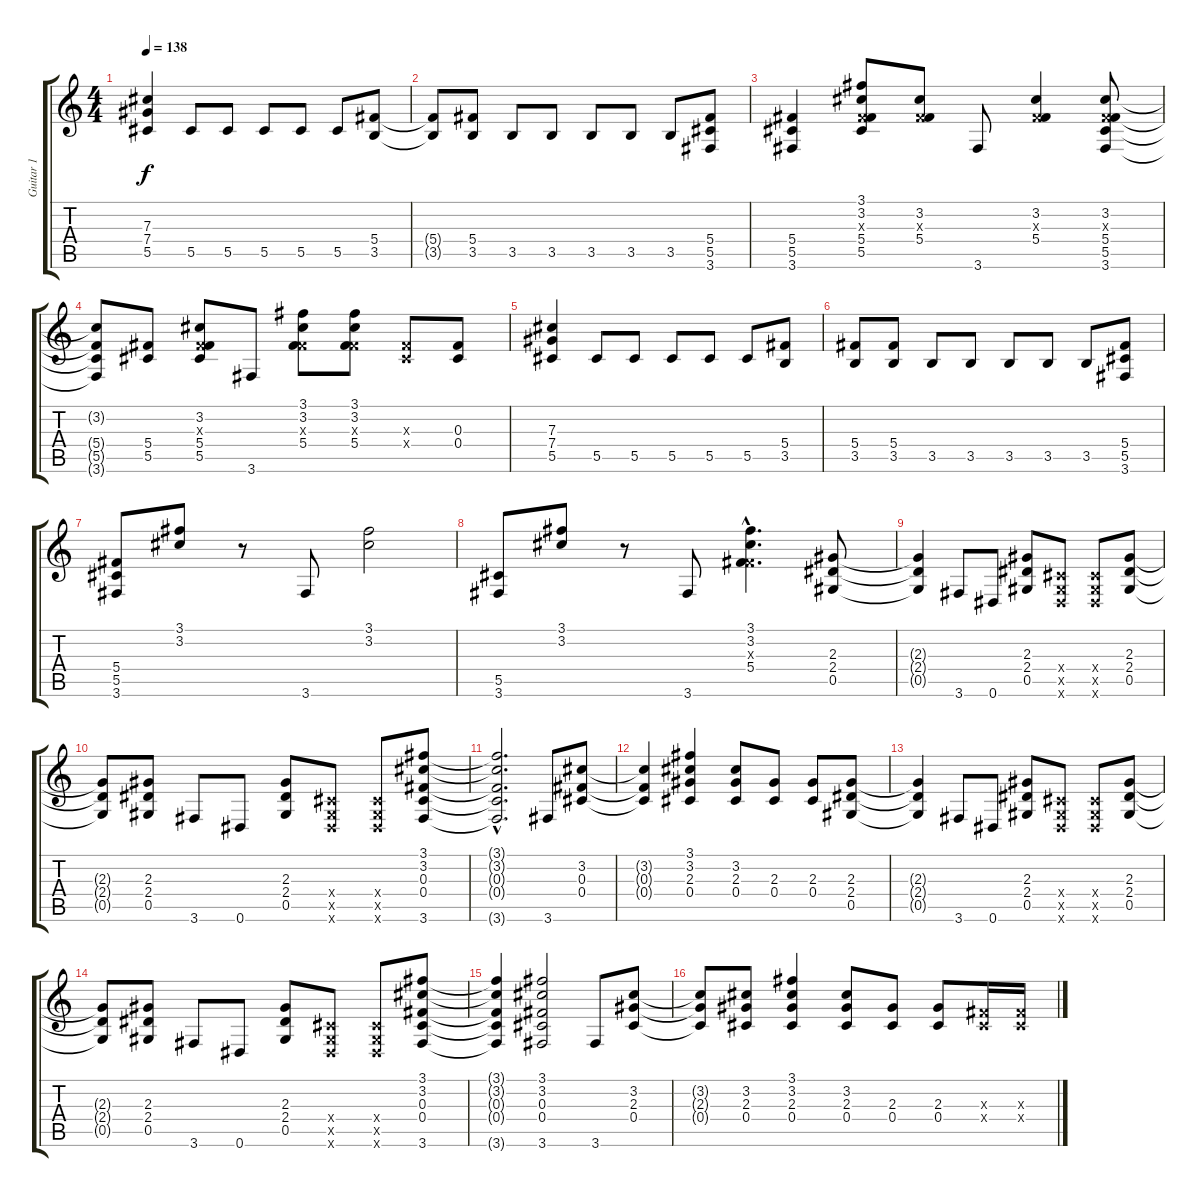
\track ("Guitar 1" "Guitar 1") {instrument overdrivenguitar}
\staff {score tabs}
\tuning (Eb4 Bb3 Gb3 Db3 Ab2 Eb2) {hide}
\ts (4 4)
\tempo 138
\clef g2
\ks c
(7.3 7.4 5.5).4{dy f} 5.5.8 5.5.8 5.5.8 5.5.8 5.5.8 (5.4 3.5).8 |
(5.4{t} 3.5{t}).8 (5.4 3.5).8 3.5.8 3.5.8 3.5.8 3.5.8 3.5.8 (5.4 5.5 3.6).8 |
(5.4 5.5 3.6).4 (3.1 3.2 0.3{x} 5.4 5.5).8 (3.2 0.3{x} 5.4).8 3.6.8 (3.2 0.3{x} 5.4).4 (3.2 0.3{x} 5.4 5.5 3.6).8 |
(3.2{t} 5.4{t} 5.5{t} 3.6{t}).8 (5.4 5.5).8 (3.2 0.3{x} 5.4 5.5).8 3.6.8 (3.1 3.2 0.3{x} 5.4).8 (3.1 3.2 0.3{x} 5.4).8 (0.3{x} 0.4{x}).8 (0.3 0.4).8 |
(7.3 7.4 5.5).4 5.5.8 5.5.8 5.5.8 5.5.8 5.5.8 (5.4 3.5).8 |
(5.4 3.5).8 (5.4 3.5).8 3.5.8 3.5.8 3.5.8 3.5.8 3.5.8 (5.4 5.5 3.6).8 |
(5.4 5.5 3.6).8 (3.1 3.2).8 r.8 3.6.8 (3.1 3.2).2 |
(5.5 3.6).8 (3.1 3.2).8 r.8 3.6.8 (3.1{hac} 3.2{hac} 0.3{hac x} 5.4{hac}).4{d} (2.3 2.4 0.5).8 |
(2.3{t} 2.4{t} 0.5{t}).4 3.6.8 0.6.8 (2.3 2.4 0.5).8 (0.4{x} 0.5{x} 0.6{x}).8 (0.4{x} 0.5{x} 0.6{x}).8 (2.3 2.4 0.5).8 |
(2.3{t} 2.4{t} 0.5{t}).8 (2.3 2.4 0.5).8 3.6.8 0.6.8 (2.3 2.4 0.5).8 (0.4{x} 0.5{x} 0.6{x}).8 (0.4{x} 0.5{x} 0.6{x}).8 (3.1 3.2 0.3 0.4 3.6).8 |
(3.1{hac t} 3.2{hac t} 0.3{hac t} 0.4{hac t} 3.6{hac t}).2{d} 3.6.8 (3.2 0.3 0.4).8 |
(3.2{t} 0.3{t} 0.4{t}).4 (3.1 3.2 2.3 0.4).4 (3.2 2.3 0.4).8 (2.3 0.4).8 (2.3 0.4).8 (2.3 2.4 0.5).8 |
(2.3{t} 2.4{t} 0.5{t}).4 3.6.8 0.6.8 (2.3 2.4 0.5).8 (0.4{x} 0.5{x} 0.6{x}).8 (0.4{x} 0.5{x} 0.6{x}).8 (2.3 2.4 0.5).8 |
(2.3{t} 2.4{t} 0.5{t}).8 (2.3 2.4 0.5).8 3.6.8 0.6.8 (2.3 2.4 0.5).8 (0.4{x} 0.5{x} 0.6{x}).8 (0.4{x} 0.5{x} 0.6{x}).8 (3.1 3.2 0.3 0.4 3.6).8 |
(3.1{t} 3.2{t} 0.3{t} 0.4{t} 3.6{t}).4 (3.1 3.2 0.3 0.4 3.6).2 3.6.8 (3.2 2.3 0.4).8 |
(3.2{t} 2.3{t} 0.4{t}).8 (3.2 2.3 0.4).8 (3.1 3.2 2.3 0.4).4 (3.2 2.3 0.4).8 (2.3 0.4).8 (2.3 0.4).8 (0.3{x} 0.4{x}).16 (0.3{x} 0.4{x}).16
